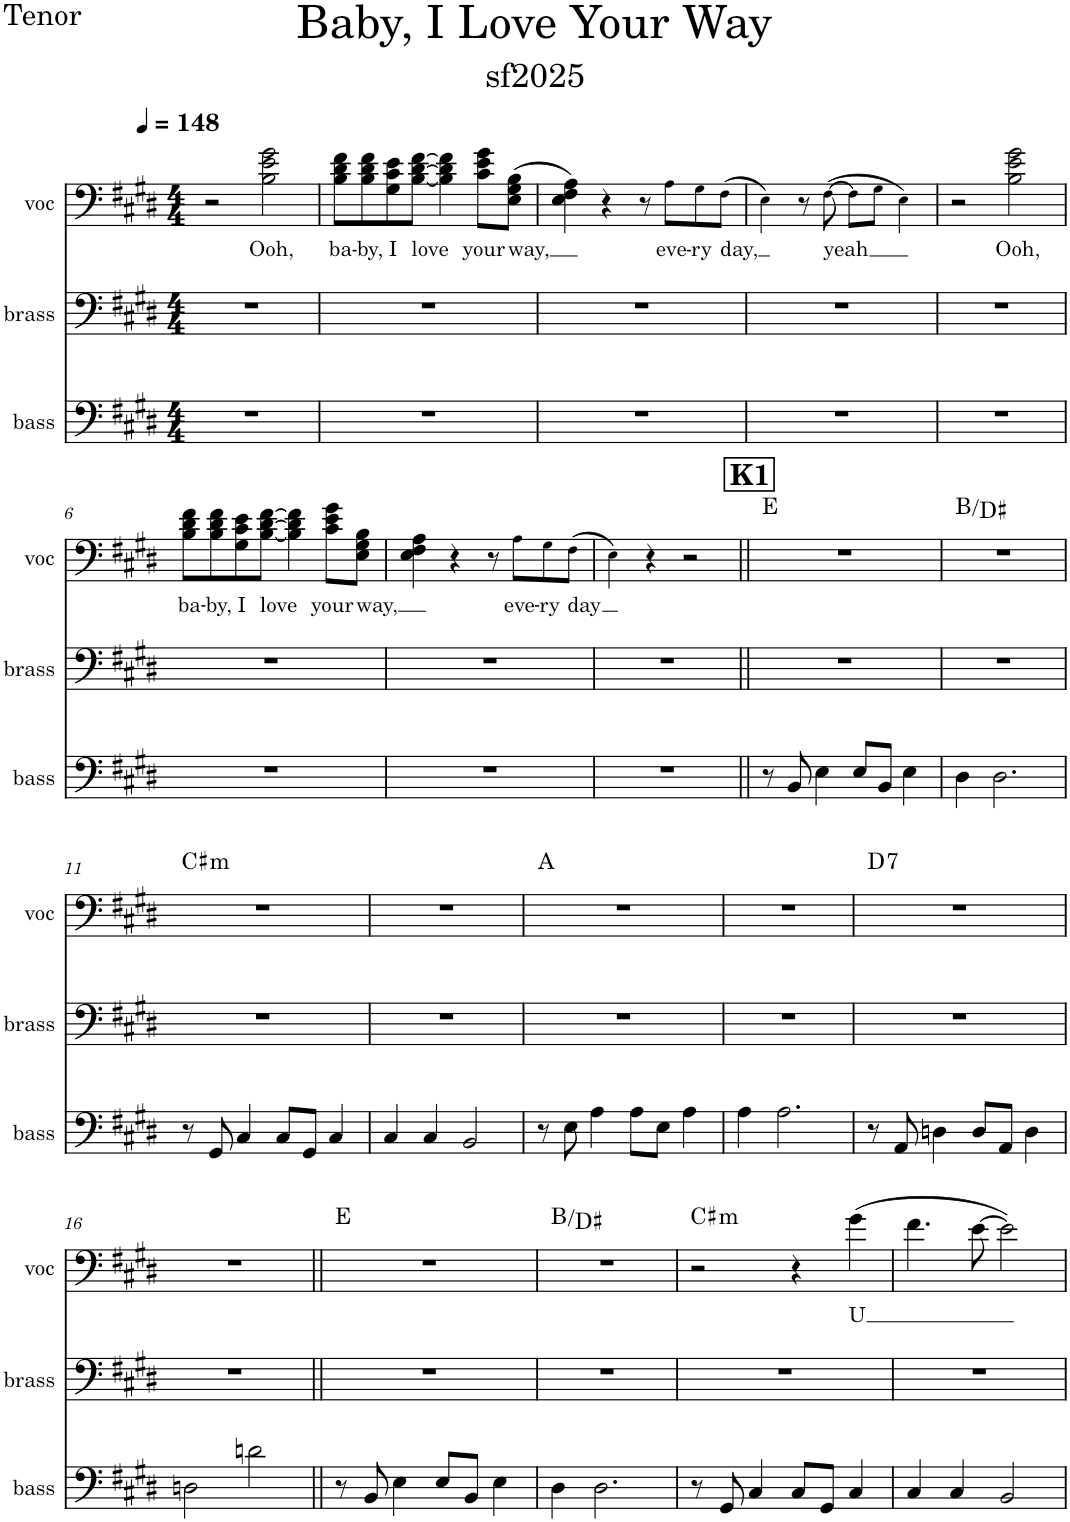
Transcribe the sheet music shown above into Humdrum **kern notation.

**kern	**kern	**kern	**text	**harte
*part3	*part2	*part1	*part1	*part1
*staff3	*staff2	*staff1	*staff1	*
*I"bass	*I"brass	*I"voc	*	*
*I'bass	*I'brass	*I'voc	*	*
*clefF4	*clefF4	*clefF4	*	*
*k[f#c#g#d#]	*k[f#c#g#d#]	*k[f#c#g#d#]	*	*
*M4/4	*M4/4	*M4/4	*	*
*MM148	*MM148	*MM148	*	*
=1	=1	=1	=1	=1
1r	1r	2r	.	.
!	!	!	!LO:LY:b	!
.	.	2B\ 2e\ 2g#\	Ooh,	.
=2	=2	=2	=2	=2
!	!	!	!LO:LY:b	!
1r	1r	8B\ 8d#\ 8f#\L	ba-	.
!	!	!	!LO:LY:b	!
.	.	8B\ 8d#\ 8f#\	-by,	.
!	!	!	!LO:LY:b	!
.	.	8G#\ 8c#\ 8e\	I	.
!	!	!	!LO:LY:b	!
.	.	[8B\ [8d#\ [8f#\J	love	.
.	.	4B\] 4d#\] 4f#\]	.	.
!	!	!	!LO:LY:b	!
.	.	8c#\ 8e\ 8g#\L	your	.
!	!	!	!LO:LY:b	!
.	.	(8E\ 8G#\ 8B\J	way,	.
=3	=3	=3	=3	=3
1r	1r	4E\ 4F#\ 4A\)	.	.
.	.	4r	.	.
.	.	8r	.	.
!	!	!	!LO:LY:b	!
.	.	8A!\L	eve-	.
!	!	!	!LO:LY:b	!
.	.	8G#!\	-ry	.
!	!	!	!LO:LY:b	!
.	.	(8F#!\J	day,	.
=4	=4	=4	=4	=4
1r	1r	4E!\)	.	.
.	.	8r	.	.
!	!	!	!LO:LY:b	!
.	.	([8F#!\	yeah	.
.	.	8F#!\L]	.	.
.	.	8G#!\J	.	.
.	.	4E!\)	.	.
=5	=5	=5	=5	=5
1r	1r	2r	.	.
!	!	!	!LO:LY:b	!
.	.	2B\ 2e\ 2g#\	Ooh,	.
!!LO:LB:g=z
=6	=6	=6	=6	=6
!	!	!	!LO:LY:b	!
1r	1r	8B\ 8d#\ 8f#\L	ba-	.
!	!	!	!LO:LY:b	!
.	.	8B\ 8d#\ 8f#\	-by,	.
!	!	!	!LO:LY:b	!
.	.	8G#\ 8c#\ 8e\	I	.
!	!	!	!LO:LY:b	!
.	.	[8B\ [8d#\ [8f#\J	love	.
.	.	4B\] 4d#\] 4f#\]	.	.
!	!	!	!LO:LY:b	!
.	.	8c#\ 8e\ 8g#\L	your	.
!	!	!	!LO:LY:b	!
.	.	8E\ 8G#\ 8B\J	way,	.
=7	=7	=7	=7	=7
1r	1r	4E\ 4F#\ 4A\	.	.
.	.	4r	.	.
.	.	8r	.	.
!	!	!	!LO:LY:b	!
.	.	8A!\L	eve-	.
!	!	!	!LO:LY:b	!
.	.	8G#!\	-ry	.
!	!	!	!LO:LY:b	!
.	.	(8F#!\J	day	.
=8	=8	=8	=8	=8
1r	1r	4E!\)	.	.
.	.	4r	.	.
.	.	2r	.	.
!!LO:REH:place=s1:a:B:cj:fs=14:t=K1
=9||	=9||	=9||	=9||	=9||
8r	1r	1r	.	E:maj
8BB/	.	.	.	.
4E\	.	.	.	.
8E/L	.	.	.	.
8BB/J	.	.	.	.
4E\	.	.	.	.
=10	=10	=10	=10	=10
4D#\	1r	1r	.	B:maj/3
2.D#\	.	.	.	.
!!LO:LB:g=z
=11	=11	=11	=11	=11
!	!	!	!	!LO:H:kt=m
8r	1r	1r	.	C#:min
8GG#/	.	.	.	.
4C#/	.	.	.	.
8C#/L	.	.	.	.
8GG#/J	.	.	.	.
4C#/	.	.	.	.
=12	=12	=12	=12	=12
!	!	!	!	!LO:H:kt=N.C.
4C#/	1r	1r	.	N
4C#/	.	.	.	.
2BB/	.	.	.	.
=13	=13	=13	=13	=13
8r	1r	1r	.	A:maj
8E\	.	.	.	.
4A\	.	.	.	.
8A\L	.	.	.	.
8E\J	.	.	.	.
4A\	.	.	.	.
=14	=14	=14	=14	=14
!	!	!	!	!LO:H:kt=N.C.
4A\	1r	1r	.	N
2.A\	.	.	.	.
=15	=15	=15	=15	=15
!	!	!	!	!LO:H:kt=7
8r	1r	1r	.	D:7
8AA/	.	.	.	.
4Dn\	.	.	.	.
8D/L	.	.	.	.
8AA/J	.	.	.	.
4D\	.	.	.	.
!!LO:LB:g=z
=16	=16	=16	=16	=16
!	!	!	!	!LO:H:kt=N.C.
2Dn\	1r	1r	.	N
2dn\	.	.	.	.
=17||	=17||	=17||	=17||	=17||
8r	1r	1r	.	E:maj
8BB/	.	.	.	.
4E\	.	.	.	.
8E/L	.	.	.	.
8BB/J	.	.	.	.
4E\	.	.	.	.
=18	=18	=18	=18	=18
4D#\	1r	1r	.	B:maj/3
2.D#\	.	.	.	.
=19	=19	=19	=19	=19
!	!	!	!	!LO:H:kt=m
8r	1r	2r	.	C#:min
8GG#/	.	.	.	.
4C#/	.	.	.	.
8C#/L	.	4r	.	.
8GG#/J	.	.	.	.
!	!	!	!LO:LY:b	!
4C#/	.	(4g#\	U	.
=20	=20	=20	=20	=20
!	!	!	!	!LO:H:kt=N.C.
4C#/	1r	4.f#\	.	N
4C#/	.	.	.	.
.	.	[8e\	.	.
2BB/	.	2e\])	.	.
=	=	=	=	=
*-	*-	*-	*-	*-
